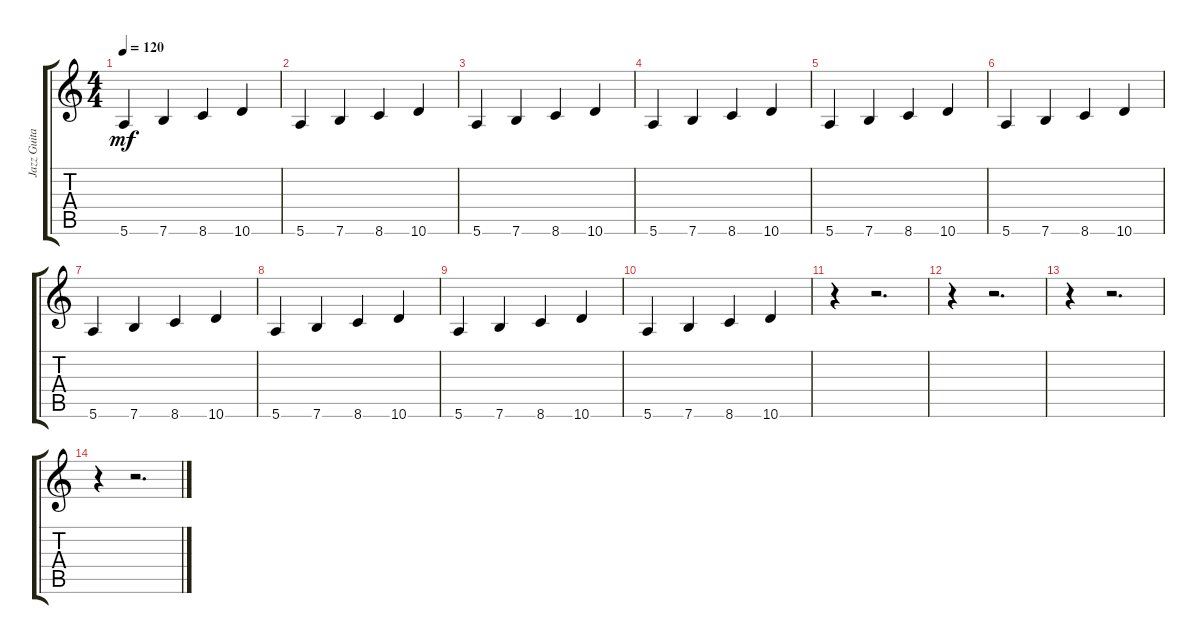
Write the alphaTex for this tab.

\track ("Jazz Guitar" "Jazz Guita") {instrument electricguitarjazz}
\staff {score tabs}
\tuning (E4 B3 G3 D3 A2 E2) {hide}
\ts (4 4)
\tempo 120
\clef g2
\ks c
5.6.4{dy mf} 7.6.4 8.6.4 10.6.4 |
5.6.4 7.6.4 8.6.4 10.6.4 |
5.6.4 7.6.4 8.6.4 10.6.4 |
5.6.4 7.6.4 8.6.4 10.6.4 |
5.6.4 7.6.4 8.6.4 10.6.4 |
5.6.4 7.6.4 8.6.4 10.6.4 |
5.6.4 7.6.4 8.6.4 10.6.4 |
5.6.4 7.6.4 8.6.4 10.6.4 |
5.6.4 7.6.4 8.6.4 10.6.4 |
5.6.4 7.6.4 8.6.4 10.6.4 |
r.4 r.2{d} |
r.4 r.2{d} |
r.4 r.2{d} |
r.4 r.2{d}
